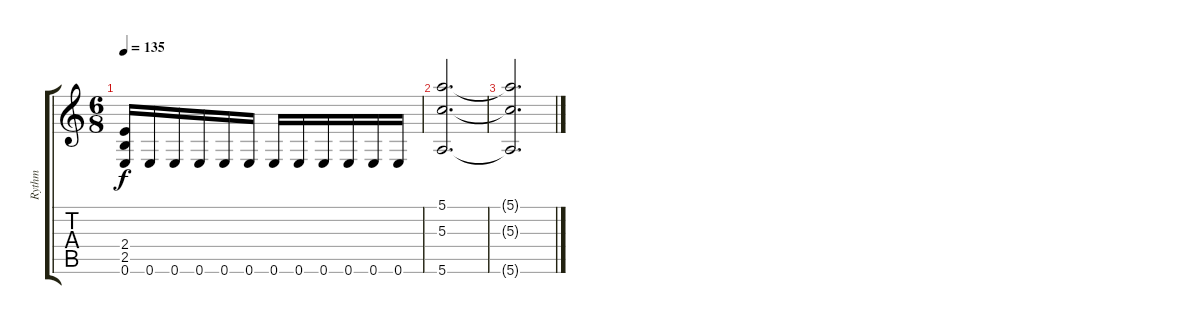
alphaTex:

\track ("Rythm" "Rythm") {instrument distortionguitar}
\staff {score tabs}
\tuning (E4 B3 G3 D3 A2 E2) {hide}
\ts (6 8)
\tempo 135
\clef g2
\ks c
(2.4 2.5 0.6).16{dy f} 0.6.16 0.6.16 0.6.16 0.6.16 0.6.16 0.6.16 0.6.16 0.6.16 0.6.16 0.6.16 0.6.16 |
(5.1 5.3 5.6).2{d} |
(5.1{t} 5.3{t} 5.6{t}).2{d}
